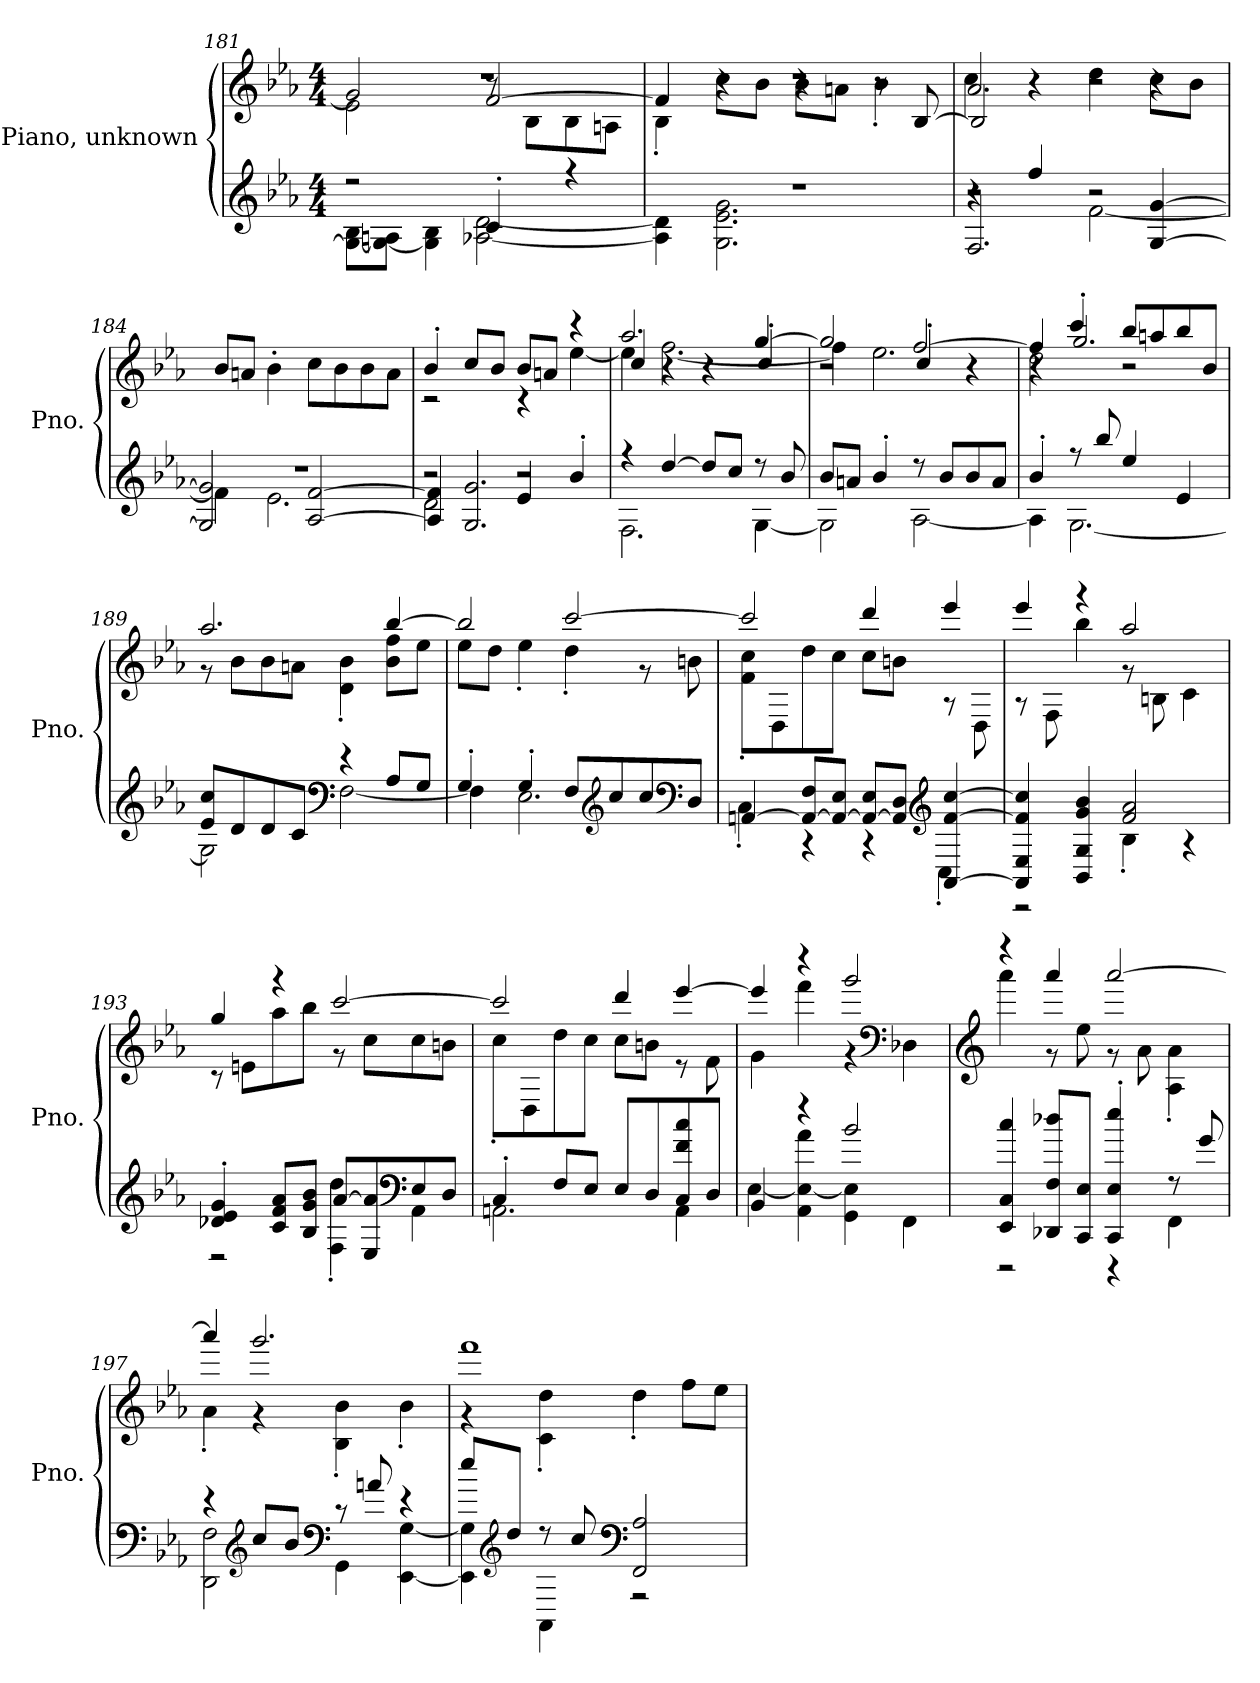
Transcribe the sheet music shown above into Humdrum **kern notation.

**kern	**kern
*part1	*part1
*staff2	*staff1
*I"Piano, unknown	*
*I'Pno.	*
!!LO:PB:g=z
*clefG2	*clefG2
*k[b-e-a-]	*k[b-e-a-]
*M4/4	*M4/4
=181	=181
*^	*^
*	*	*	*^
2r	8G\_ 8B-\L	1r	2e-\	2g/]
.	8G\_ 8An\J	.	.	.
.	4G\] 4B-\	.	.	.
4c'/	[2A-X\ [2d\	.	8r	[2f/
.	.	.	8B-\L	.
4r	.	.	8B-\	.
.	.	.	8An\J	.
=182	=182	=182	=182	=182
1r	4A-\] 4d\]	1r	4B-'\	4f/]
.	2.G\ 2.e-\ 2.g\	.	8cc\L	4r
.	.	.	8b-\J	.
.	.	.	8b-\L	4r
.	.	.	8an\J	.
.	.	.	4b-'\	8r
.	.	.	.	[8B-/
=183	=183	=183	=183	=183
*	*^	*	*	*
4r	2r	2.F/	2.a-/	4cc\	2B-/]
4ff/	.	.	.	4r	.
2r	[2f\	.	.	4dd\	2r
.	.	[4G/ [4g/	4r	8cc\L	.
.	.	.	.	8b-\J	.
*	*	*	*v	*v	*v
=184	=184	=184	=184
1r	4f\]	2G/] 2g/]	8b-/L
.	.	.	8an/J
.	2.e-\	.	4b-'\
.	.	[2A-/ [2f/	8cc\L
.	.	.	8b-\
.	.	.	8b-\
.	.	.	8a\J
!!LO:LB:g=z
=185	=185	=185	=185
*	*	*	*^
2r	2d\	4A-/] 4f/]	4b-'/	2r
.	.	2.G/ 2.g/	8cc/L	.
.	.	.	8b-/J	.
4e-/	2r	.	8b-/L	4r
.	.	.	8an/J	.
4b-'/	.	.	4r	[4ee-\
*	*v	*v	*	*
=186	=186	=186	=186
*	*	*	*^
4r	2.F\	2.aa-/	4ee-\]	4cc/
[4dd/	.	.	[2.ff\	4r
8dd/L]	.	.	.	4r
8cc/J	.	.	.	.
8r	[4G\	[4gg/	.	4cc'/
8b-/	.	.	.	.
=187	=187	=187	=187	=187
8b-/L	2G\]	2gg/]	4ff\]	2r
8an/J	.	.	.	.
4b-'/	.	.	2.ee-\	.
8r	[2A-\	[2ff/	.	4cc'/
8b-/L	.	.	.	.
8b-/	.	.	.	4r
8a/J	.	.	.	.
=188	=188	=188	=188	=188
4b-'/	4A-\]	4ff/]	2dd\	4r
8r	[2.G\	4ccc'/	.	2.gg/
8bb-/	.	.	.	.
4ee-/	.	8bb-/L	2r	.
.	.	8aan/	.	.
4e-/	.	8bb-/	.	.
.	.	8b-/J	.	.
*	*	*	*v	*v
!!LO:LB:g=z
=189	=189	=189	=189
8e-/ 8cc/L	2G\]	2.aa-/	8r
8d/	.	.	8b-\L
8d/	.	.	8b-\
8c/J	.	.	8an\J
*clefF4	*	*	*
4r	[2F\	.	4d\' 4b-\'
8A-/L	.	[4bb-/	8b-\ 8ff\L
8G/J	.	.	8ee-\J
=190	=190	=190	=190
4G'/	4F\]	2bb-/]	8ee-\L
.	.	.	8dd\J
4G'/	2.E-\	.	4ee-'\
8F/L	.	[2ccc/	4dd'\
*clefG2	*	*	*
8cc/	.	.	.
8cc/	.	.	8r
*clefF4	*	*	*
8D/J	.	.	8bn\
=191	=191	=191	=191
[4AAn/	4C'\	2ccc/]	8f\' 8cc\'L
.	.	.	8D\
8AA/_ 8F/L	4r	.	8dd\
8AA/_ 8E-/J	.	.	8cc\J
8AA/_ 8E-/L	4r	4ddd/	8cc\L
8AA/] 8D/J	.	.	8bn\J
*clefG2	*	*	*
[4AA/ [4f/ [4cc/	4C'\	4eee-/	8r
.	.	.	8D\
=192	=192	=192	=192
4AA/] 4E-/ 4f/] 4cc/]	2r	4eee-/	8r
.	.	.	8F\
4BB-/ 4G/ 4g/ 4b-/	.	4r	4bb-\
2f/ 2a-/	4B-'\	2aa-/	8r
.	.	.	8Bn\
.	4r	.	4c\
!!LO:LB:g=z	!!
=193	=193	=193	=193
4d-X/' 4e-/' 4g/'	2r	4gg/	8r
.	.	.	8en\L
8c/ 8f/ 8a-/L	.	4r	8aa-\
8B-/ 8g/ 8b-/J	.	.	8bb-\J
[8a-/L	4F\' 4dd\'	[2ccc/	8r
8E-/ 8a-/]	.	.	8cc\L
*clefF4	*	*	*
8E-/	4AA-\	.	8cc\
8D/J	.	.	8bn\J
=194	=194	=194	=194
4C'/	2.AAn\	2ccc/]	8cc'\L
.	.	.	8D\
8F/L	.	.	8dd\
8E-/J	.	.	8cc\J
8E-/L	.	4ddd/	8cc\L
8D/	.	.	8bn\J
8C/ 8f/ 8cc/	4AA\	[4eee-/	8r
8D/J	.	.	8f\
=195	=195	=195	=195
4BB-/	[4E-\	4eee-/]	4g\
4r	4AA-\ 4E-\_ 4a-\	4r	4fff\
2b-/	4GG\ 4E-\]	2ggg/	4r
*	*	*clefF4	*
.	4FF\	.	4D-X\
=196	=196	=196	=196
*	*	*clefG2	*
4EE-/ 4C/ 4cc/	2r	4r	4aaa-\
8DD-X/ 8F/ 8dd-X/L	.	4aaa-/	8r
8CC/ 8E-/J	.	.	8ee-\
4CC/' 4E-/' 4ee-/'	4r	[2aaa-/	8r
.	.	.	8a-\
8r	4FF\	.	4A-\' 4a-\'
8g/	.	.	.
!!LO:LB:g=z	!!
=197	=197	=197	=197
4r	2DD\ 2F\	4aaa-/]	4a-'\
*clefG2	*	*	*
8cc/L	.	2.ggg/	4r
8b-/J	.	.	.
*clefF4	*	*	*
8r	4GG\	.	4B-\' 4b-\'
8an/	.	.	.
4r	[4EE-\ [4G\	.	4b-'\
=198	=198	=198	=198
8ee-/L	4EE-\] 4G\]	1fff	4r
*clefG2	*	*	*
8dd/J	.	.	.
8r	4AA-\	.	4c\' 4dd\'
8cc/	.	.	.
*clefF4	*	*	*
2FF/ 2A-/	2r	.	4dd'\
.	.	.	8ff\L
.	.	.	8ee-\J
*v	*v	*	*
*	*v	*v
=	=
*-	*-
